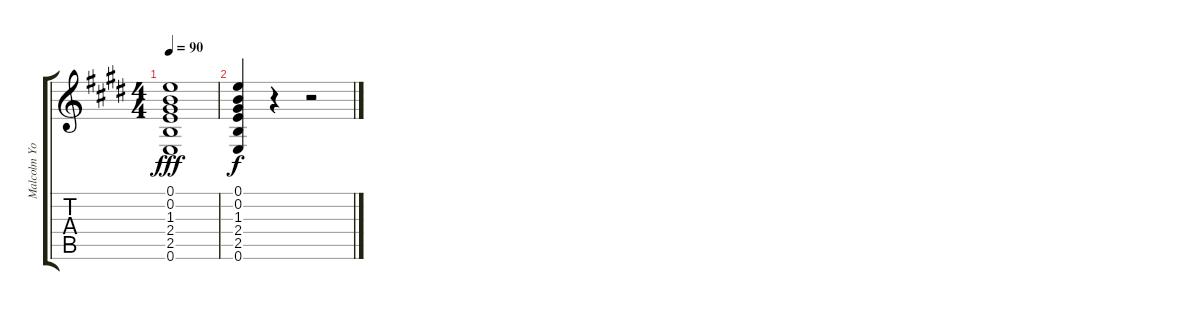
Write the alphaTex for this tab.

\track ("Malcolm Young (et Angus Young)" "Malcolm Yo") {instrument overdrivenguitar}
\staff {score tabs}
\tuning (E4 B3 G3 D3 A2 E2) {hide}
\ts (4 4)
\tempo 90
\clef g2
\ks e
(0.1 0.2 1.3 2.4 2.5 0.6).1{dy fff} |
(0.1 0.2 1.3 2.4 2.5 0.6).4{dy f volume 0} r.4 r.2
